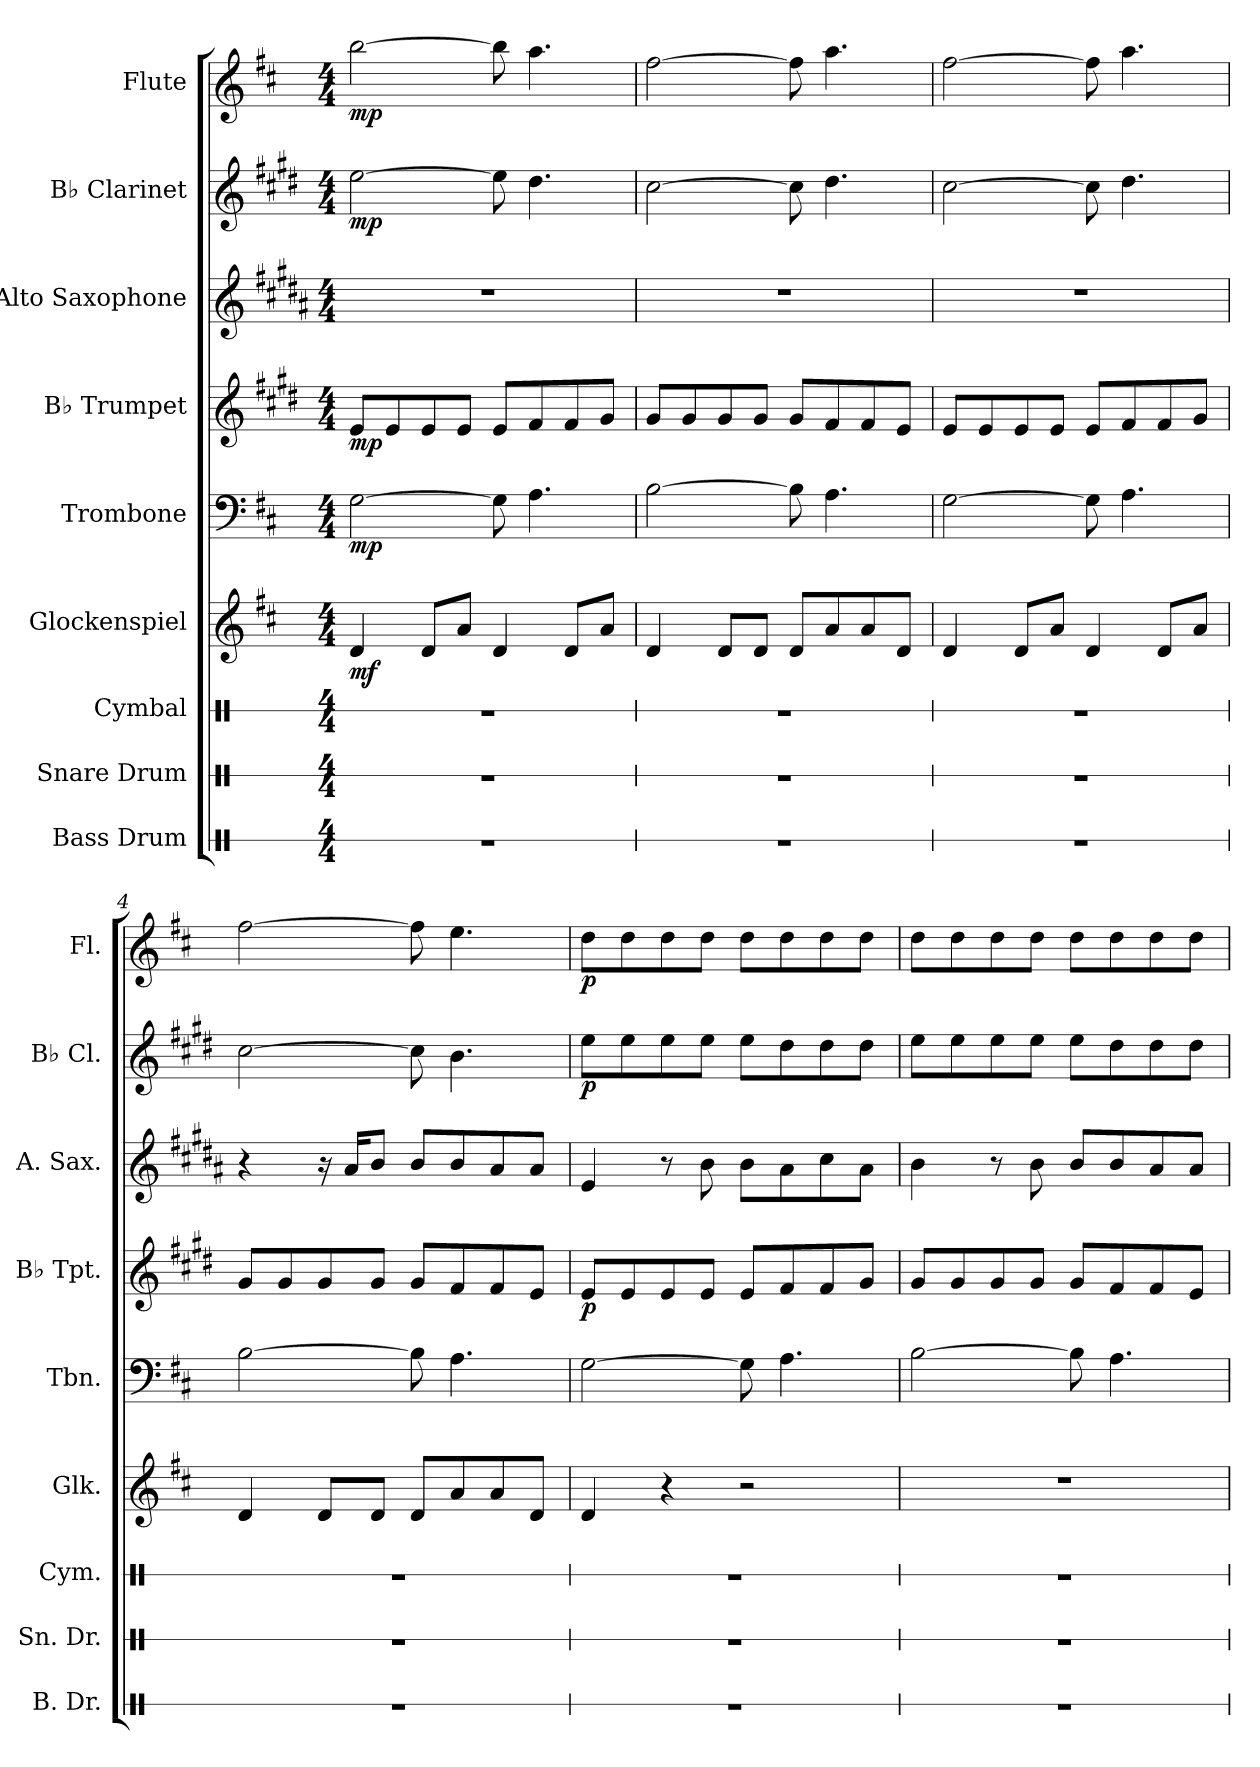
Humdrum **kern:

**kern	**kern	**kern	**kern	**dynam	**kern	**dynam	**kern	**dynam	**kern	**kern	**dynam	**kern	**dynam
*part9	*part8	*part7	*part6	*part6	*part5	*part5	*part4	*part4	*part3	*part2	*part2	*part1	*part1
*staff9	*staff8	*staff7	*staff6	*staff6	*staff5	*staff5	*staff4	*staff4	*staff3	*staff2	*staff2	*staff1	*staff1
*I"Bass Drum	*I"Snare Drum	*I"Cymbal	*I"Glockenspiel	*	*I"Trombone	*	*I"B♭ Trumpet	*	*I"Alto Saxophone	*I"B♭ Clarinet	*	*I"Flute	*
*I'B. Dr.	*I'Sn. Dr.	*I'Cym.	*I'Glk.	*	*I'Tbn.	*	*I'B♭ Tpt.	*	*I'A. Sax.	*I'B♭ Cl.	*	*I'Fl.	*
*stria1	*stria1	*stria1	*	*	*	*	*	*	*	*	*	*	*
*clefX	*clefX	*clefX	*clefG2	*	*clefF4	*	*clefG2	*	*clefG2	*clefG2	*	*clefG2	*
*	*	*	*ITrd-14c-24	*	*	*	*ITrd1c2	*	*ITrd5c9	*ITrd1c2	*	*	*
*k[]	*k[]	*k[]	*k[f#c#]	*	*k[f#c#]	*	*k[f#c#]	*	*k[f#c#]	*k[f#c#]	*	*k[f#c#]	*
*M4/4	*M4/4	*M4/4	*M4/4	*	*M4/4	*	*M4/4	*	*M4/4	*M4/4	*	*M4/4	*
*MM100	*MM100	*MM100	*MM100	*	*MM100	*	*MM100	*	*MM100	*MM100	*	*MM100	*
=1	=1	=1	=1	=1	=1	=1	=1	=1	=1	=1	=1	=1	=1
!	!	!	!	!LO:DY:b	!	!LO:DY:b	!	!LO:DY:b	!	!	!LO:DY:b	!	!LO:DY:b
1r	1r	1r	4ddd/	mf	[2G\	mp	8d/L	mp	1r	[2dd\	mp	[2bb\	mp
.	.	.	.	.	.	.	8d/	.	.	.	.	.	.
.	.	.	8ddd/L	.	.	.	8d/	.	.	.	.	.	.
.	.	.	8aaa/J	.	.	.	8d/J	.	.	.	.	.	.
.	.	.	4ddd/	.	8G\]	.	8d/L	.	.	8dd\]	.	8bb\]	.
.	.	.	.	.	4.A\	.	8e/	.	.	4.cc#\	.	4.aa\	.
.	.	.	8ddd/L	.	.	.	8e/	.	.	.	.	.	.
.	.	.	8aaa/J	.	.	.	8f#/J	.	.	.	.	.	.
=2	=2	=2	=2	=2	=2	=2	=2	=2	=2	=2	=2	=2	=2
1r	1r	1r	4ddd/	.	[2B\	.	8f#/L	.	1r	[2b\	.	[2ff#\	.
.	.	.	.	.	.	.	8f#/	.	.	.	.	.	.
.	.	.	8ddd/L	.	.	.	8f#/	.	.	.	.	.	.
.	.	.	8ddd/J	.	.	.	8f#/J	.	.	.	.	.	.
.	.	.	8ddd/L	.	8B\]	.	8f#/L	.	.	8b\]	.	8ff#\]	.
.	.	.	8aaa/	.	4.A\	.	8e/	.	.	4.cc#\	.	4.aa\	.
.	.	.	8aaa/	.	.	.	8e/	.	.	.	.	.	.
.	.	.	8ddd/J	.	.	.	8d/J	.	.	.	.	.	.
=3	=3	=3	=3	=3	=3	=3	=3	=3	=3	=3	=3	=3	=3
1r	1r	1r	4ddd/	.	[2G\	.	8d/L	.	1r	[2b\	.	[2ff#\	.
.	.	.	.	.	.	.	8d/	.	.	.	.	.	.
.	.	.	8ddd/L	.	.	.	8d/	.	.	.	.	.	.
.	.	.	8aaa/J	.	.	.	8d/J	.	.	.	.	.	.
.	.	.	4ddd/	.	8G\]	.	8d/L	.	.	8b\]	.	8ff#\]	.
.	.	.	.	.	4.A\	.	8e/	.	.	4.cc#\	.	4.aa\	.
.	.	.	8ddd/L	.	.	.	8e/	.	.	.	.	.	.
.	.	.	8aaa/J	.	.	.	8f#/J	.	.	.	.	.	.
=4	=4	=4	=4	=4	=4	=4	=4	=4	=4	=4	=4	=4	=4
1r	1r	1r	4ddd/	.	[2B\	.	8f#/L	.	4r	[2b\	.	[2ff#\	.
.	.	.	.	.	.	.	8f#/	.	.	.	.	.	.
.	.	.	8ddd/L	.	.	.	8f#/	.	16r	.	.	.	.
.	.	.	.	.	.	.	.	.	16c#/KL	.	.	.	.
.	.	.	8ddd/J	.	.	.	8f#/J	.	8d/J	.	.	.	.
.	.	.	8ddd/L	.	8B\]	.	8f#/L	.	8d/L	8b\]	.	8ff#\]	.
.	.	.	8aaa/	.	4.A\	.	8e/	.	8d/	4.a\	.	4.ee\	.
.	.	.	8aaa/	.	.	.	8e/	.	8c#/	.	.	.	.
.	.	.	8ddd/J	.	.	.	8d/J	.	8c#/J	.	.	.	.
!!LO:PB:g=z
=5	=5	=5	=5	=5	=5	=5	=5	=5	=5	=5	=5	=5	=5
!	!	!	!	!	!	!	!	!LO:DY:b	!	!	!LO:DY:b	!	!LO:DY:b
1r	1r	1r	4ddd/	.	[2G\	.	8d/L	p	4G/	8dd\L	p	8dd\L	p
.	.	.	.	.	.	.	8d/	.	.	8dd\	.	8dd\	.
.	.	.	4r	.	.	.	8d/	.	8r	8dd\	.	8dd\	.
.	.	.	.	.	.	.	8d/J	.	8d\	8dd\J	.	8dd\J	.
.	.	.	2r	.	8G\]	.	8d/L	.	8d\L	8dd\L	.	8dd\L	.
.	.	.	.	.	4.A\	.	8e/	.	8c#\	8cc#\	.	8dd\	.
.	.	.	.	.	.	.	8e/	.	8e\	8cc#\	.	8dd\	.
.	.	.	.	.	.	.	8f#/J	.	8c#\J	8cc#\J	.	8dd\J	.
=6	=6	=6	=6	=6	=6	=6	=6	=6	=6	=6	=6	=6	=6
1r	1r	1r	1r	.	[2B\	.	8f#/L	.	4d\	8dd\L	.	8dd\L	.
.	.	.	.	.	.	.	8f#/	.	.	8dd\	.	8dd\	.
.	.	.	.	.	.	.	8f#/	.	8r	8dd\	.	8dd\	.
.	.	.	.	.	.	.	8f#/J	.	8d\	8dd\J	.	8dd\J	.
.	.	.	.	.	8B\]	.	8f#/L	.	8d/L	8dd\L	.	8dd\L	.
.	.	.	.	.	4.A\	.	8e/	.	8d/	8cc#\	.	8dd\	.
.	.	.	.	.	.	.	8e/	.	8c#/	8cc#\	.	8dd\	.
.	.	.	.	.	.	.	8d/J	.	8c#/J	8cc#\J	.	8dd\J	.
=	=	=	=	=	=	=	=	=	=	=	=	=	=
*-	*-	*-	*-	*-	*-	*-	*-	*-	*-	*-	*-	*-	*-
